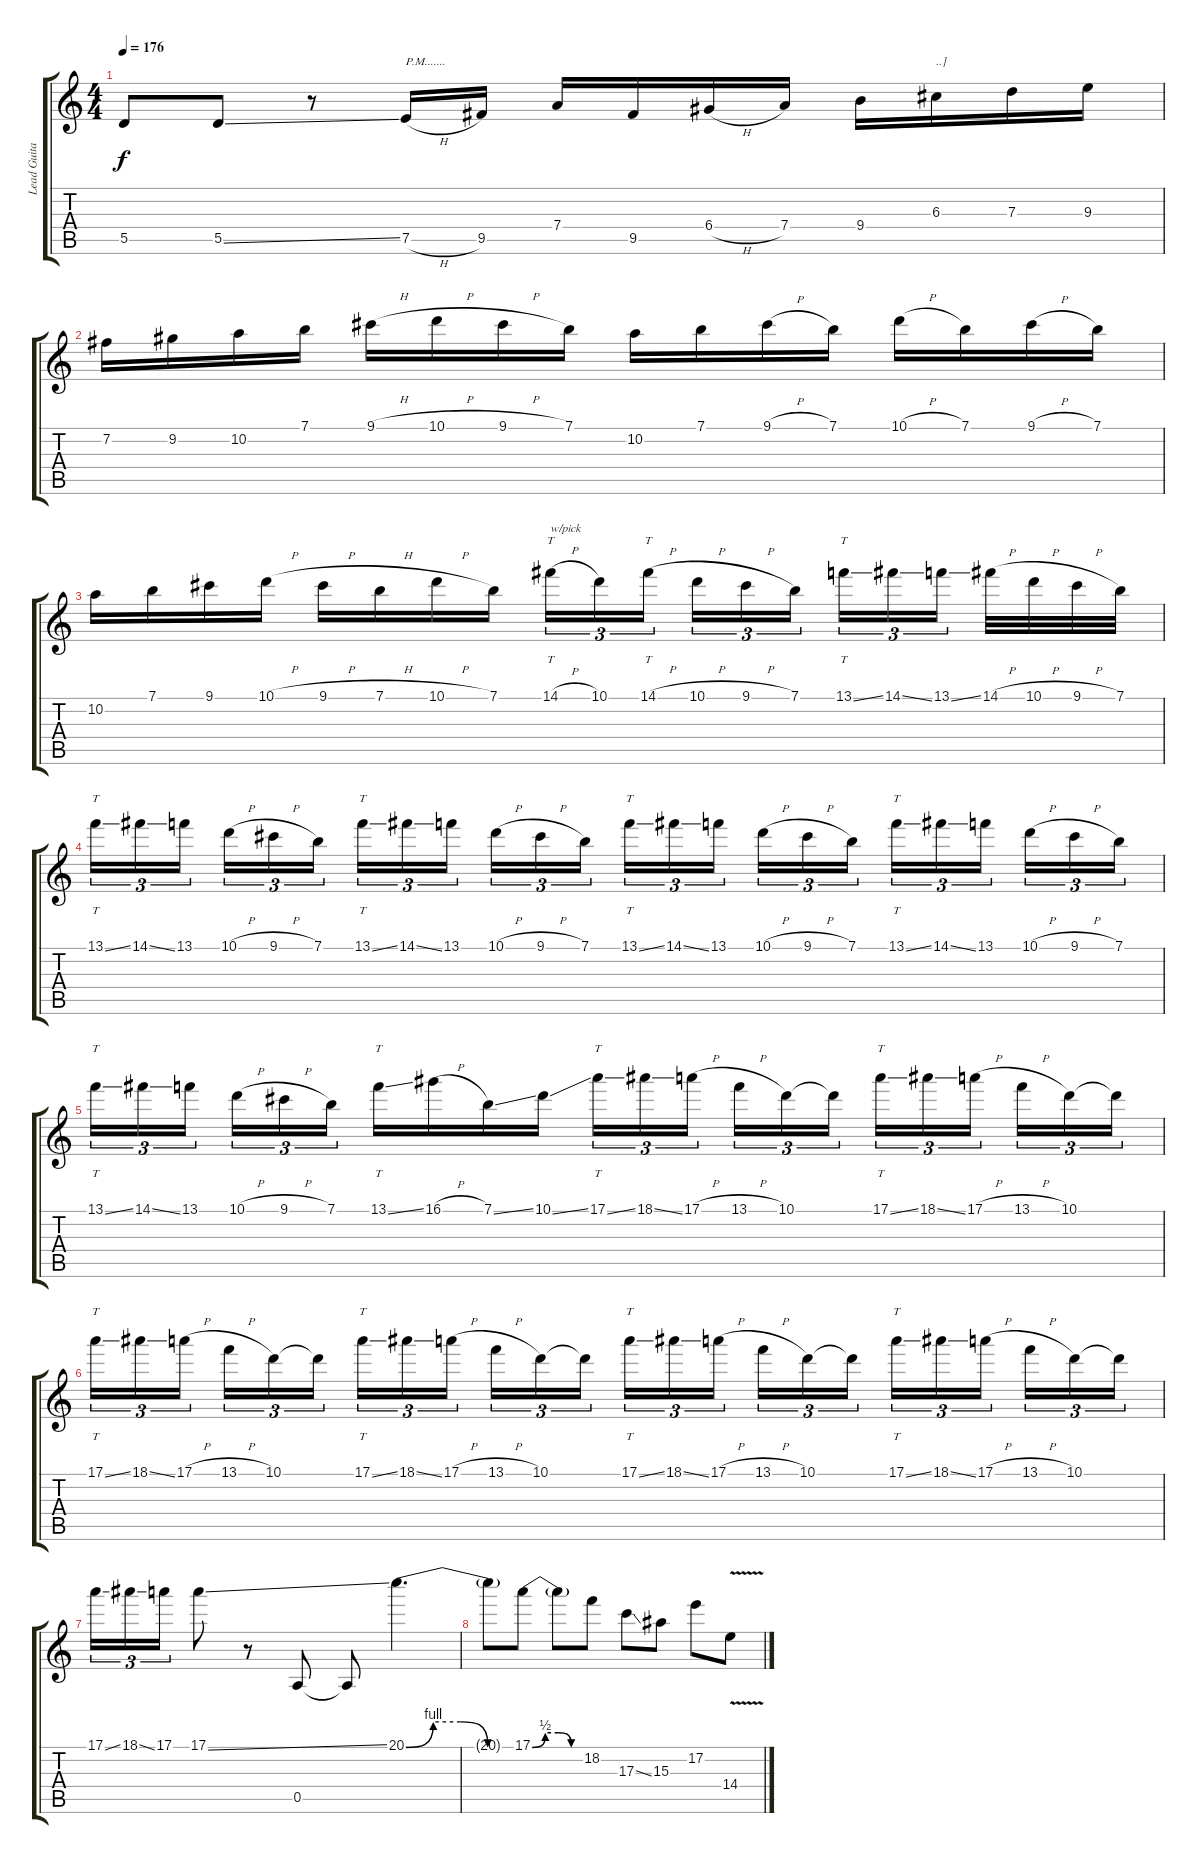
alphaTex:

\track ("Lead Guitar" "Lead Guita") {instrument distortionguitar}
\staff {score tabs}
\tuning (E4 B3 G3 D3 A2 E2) {hide}
\ts (4 4)
\tempo 176
\clef g2
\ks c
5.5{t}.8{dy f} 5.5{ss}.8 r.8 7.5{h}.16{txt "P.M......."} 9.5.16 7.4.16 9.5.16 6.4{h}.16 7.4.16 9.4.16 6.3.16{txt "..]"} 7.3.16 9.3.16 |
7.2.16 9.2.16 10.2.16 7.1.16 9.1{h}.16 10.1{h}.16 9.1{h}.16 7.1.16 10.2.16 7.1.16 9.1{h}.16 7.1.16 10.1{h}.16 7.1.16 9.1{h}.16 7.1.16 |
10.2.16 7.1.16 9.1.16 10.1{h}.16 9.1{h}.16 7.1{h}.16 10.1{h}.16 7.1.16 14.1{h}.16{tt tu (3 2) txt "w/pick"} 10.1.16{tu (3 2)} 14.1{h}.16{tt tu (3 2)} 10.1{h}.16{tu (3 2)} 9.1{h}.16{tu (3 2)} 7.1.16{tu (3 2)} 13.1{ss}.16{tt tu (3 2)} 14.1{ss}.16{tu (3 2)} 13.1{ss}.16{tu (3 2)} 14.1{h}.32 10.1{h}.32 9.1{h}.32 7.1.32 |
13.1{ss}.16{tt tu (3 2)} 14.1{ss}.16{tu (3 2)} 13.1.16{tu (3 2)} 10.1{h}.16{tu (3 2)} 9.1{h}.16{tu (3 2)} 7.1.16{tu (3 2)} 13.1{ss}.16{tt tu (3 2)} 14.1{ss}.16{tu (3 2)} 13.1.16{tu (3 2)} 10.1{h}.16{tu (3 2)} 9.1{h}.16{tu (3 2)} 7.1.16{tu (3 2)} 13.1{ss}.16{tt tu (3 2)} 14.1{ss}.16{tu (3 2)} 13.1.16{tu (3 2)} 10.1{h}.16{tu (3 2)} 9.1{h}.16{tu (3 2)} 7.1.16{tu (3 2)} 13.1{ss}.16{tt tu (3 2)} 14.1{ss}.16{tu (3 2)} 13.1.16{tu (3 2)} 10.1{h}.16{tu (3 2)} 9.1{h}.16{tu (3 2)} 7.1.16{tu (3 2)} |
13.1{ss}.16{tt tu (3 2)} 14.1{ss}.16{tu (3 2)} 13.1.16{tu (3 2)} 10.1{h}.16{tu (3 2)} 9.1{h}.16{tu (3 2)} 7.1.16{tu (3 2)} 13.1{ss}.16{tt} 16.1{h}.16 7.1{ss}.16 10.1{ss}.16 17.1{ss}.16{tt tu (3 2)} 18.1{ss}.16{tu (3 2)} 17.1{h}.16{tu (3 2)} 13.1{h}.16{tu (3 2)} 10.1.16{tu (3 2)} 10.1{t}.16{tu (3 2)} 17.1{ss}.16{tt tu (3 2)} 18.1{ss}.16{tu (3 2)} 17.1{h}.16{tu (3 2)} 13.1{h}.16{tu (3 2)} 10.1.16{tu (3 2)} 10.1{t}.16{tu (3 2)} |
17.1{ss}.16{tt tu (3 2)} 18.1{ss}.16{tu (3 2)} 17.1{h}.16{tu (3 2)} 13.1{h}.16{tu (3 2)} 10.1.16{tu (3 2)} 10.1{t}.16{tu (3 2)} 17.1{ss}.16{tt tu (3 2)} 18.1{ss}.16{tu (3 2)} 17.1{h}.16{tu (3 2)} 13.1{h}.16{tu (3 2)} 10.1.16{tu (3 2)} 10.1{t}.16{tu (3 2)} 17.1{ss}.16{tt tu (3 2)} 18.1{ss}.16{tu (3 2)} 17.1{h}.16{tu (3 2)} 13.1{h}.16{tu (3 2)} 10.1.16{tu (3 2)} 10.1{t}.16{tu (3 2)} 17.1{ss}.16{tt tu (3 2)} 18.1{ss}.16{tu (3 2)} 17.1{h}.16{tu (3 2)} 13.1{h}.16{tu (3 2)} 10.1.16{tu (3 2)} 10.1{t}.16{tu (3 2)} |
17.1{ss}.16{tu (3 2)} 18.1{ss}.16{tu (3 2)} 17.1.16{tu (3 2)} 17.1{ss}.8 r.8 0.5.8 0.5{t}.8 20.1{be (custom 0 0 15 4 30 4 45 0 60 0)}.4{d} |
20.1{t}.8 17.1{be (custom 0 0 15 2 30 2 45 0 60 0)}.8 17.1{t}.8 18.2.8 17.3{ss}.8 15.3.8 17.2.8 14.4{v}.8
